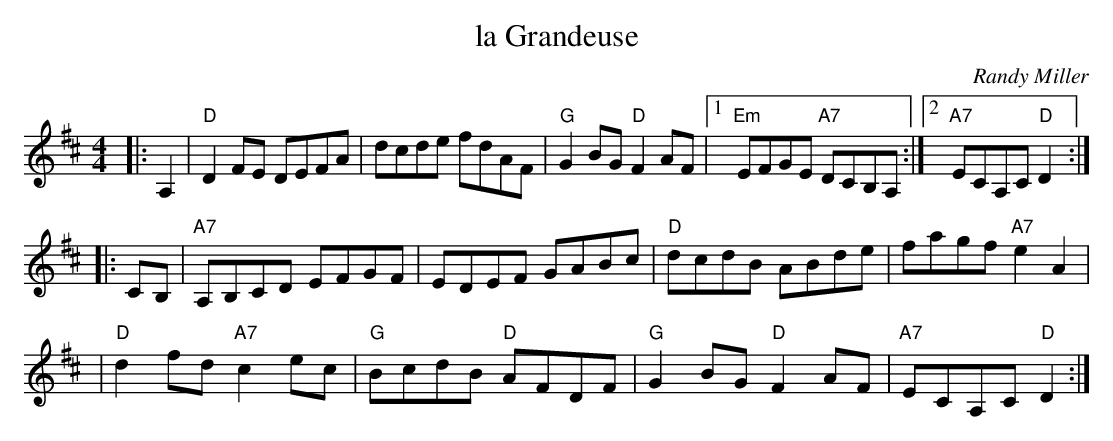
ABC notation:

X:1
T: la Grandeuse
O: Randy Miller
M: 4/4
L: 1/8
K: D
|: A,2 \
| "D"D2FE DEFA | dcde fdAF | "G"G2BG "D"F2AF |1 "Em"EFGE "A7"DCB,A, :|2 "A7"ECA,C "D"D2 :|
|: CB, \
| "A7"A,B,CD EFGF | EDEF GABc | "D"dcdB ABde | fagf "A7"e2A2 |
| "D"d2fd "A7"c2ec | "G"BcdB "D"AFDF | "G"G2BG "D"F2AF | "A7"ECA,C "D"D2 :|
